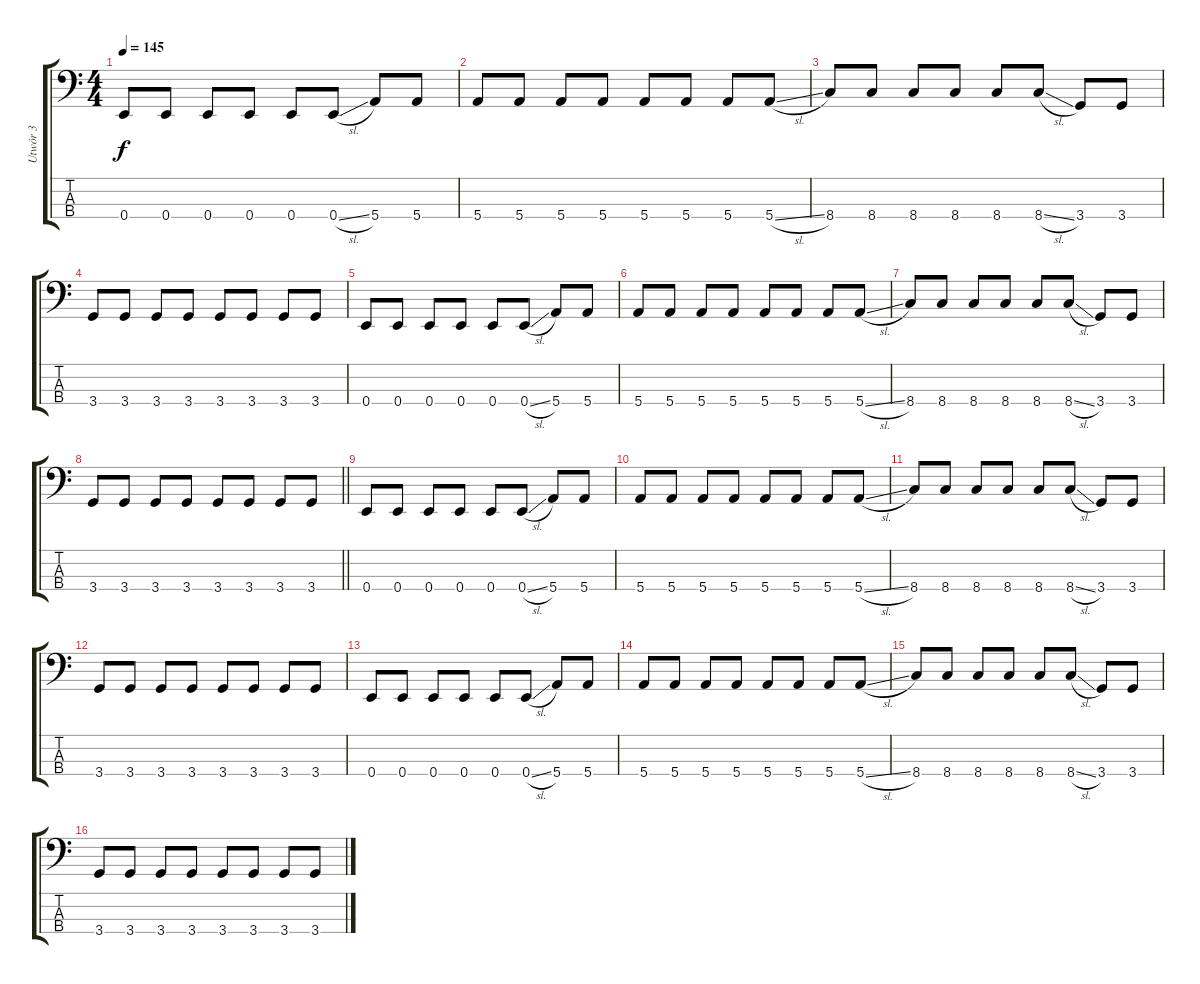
\track ("Utwór 3" "Utwór 3") {instrument synthbass2}
\staff {score tabs}
\tuning (G2 D2 A1 E1) {hide}
\ts (4 4)
\tempo 145
\clef f4
\ks c
0.4.8{dy f} 0.4.8 0.4.8 0.4.8 0.4.8 0.4{sl}.8 5.4.8 5.4.8 |
5.4.8 5.4.8 5.4.8 5.4.8 5.4.8 5.4.8 5.4.8 5.4{sl}.8 |
8.4.8 8.4.8 8.4.8 8.4.8 8.4.8 8.4{sl}.8 3.4.8 3.4.8 |
3.4.8 3.4.8 3.4.8 3.4.8 3.4.8 3.4.8 3.4.8 3.4.8 |
0.4.8 0.4.8 0.4.8 0.4.8 0.4.8 0.4{sl}.8 5.4.8 5.4.8 |
5.4.8 5.4.8 5.4.8 5.4.8 5.4.8 5.4.8 5.4.8 5.4{sl}.8 |
8.4.8 8.4.8 8.4.8 8.4.8 8.4.8 8.4{sl}.8 3.4.8 3.4.8 |
\barLineRight lightlight
3.4.8 3.4.8 3.4.8 3.4.8 3.4.8 3.4.8 3.4.8 3.4.8 |
0.4.8 0.4.8 0.4.8 0.4.8 0.4.8 0.4{sl}.8 5.4.8 5.4.8 |
5.4.8 5.4.8 5.4.8 5.4.8 5.4.8 5.4.8 5.4.8 5.4{sl}.8 |
8.4.8 8.4.8 8.4.8 8.4.8 8.4.8 8.4{sl}.8 3.4.8 3.4.8 |
3.4.8 3.4.8 3.4.8 3.4.8 3.4.8 3.4.8 3.4.8 3.4.8 |
0.4.8 0.4.8 0.4.8 0.4.8 0.4.8 0.4{sl}.8 5.4.8 5.4.8 |
5.4.8 5.4.8 5.4.8 5.4.8 5.4.8 5.4.8 5.4.8 5.4{sl}.8 |
8.4.8 8.4.8 8.4.8 8.4.8 8.4.8 8.4{sl}.8 3.4.8 3.4.8 |
3.4.8 3.4.8 3.4.8 3.4.8 3.4.8 3.4.8 3.4.8 3.4.8
